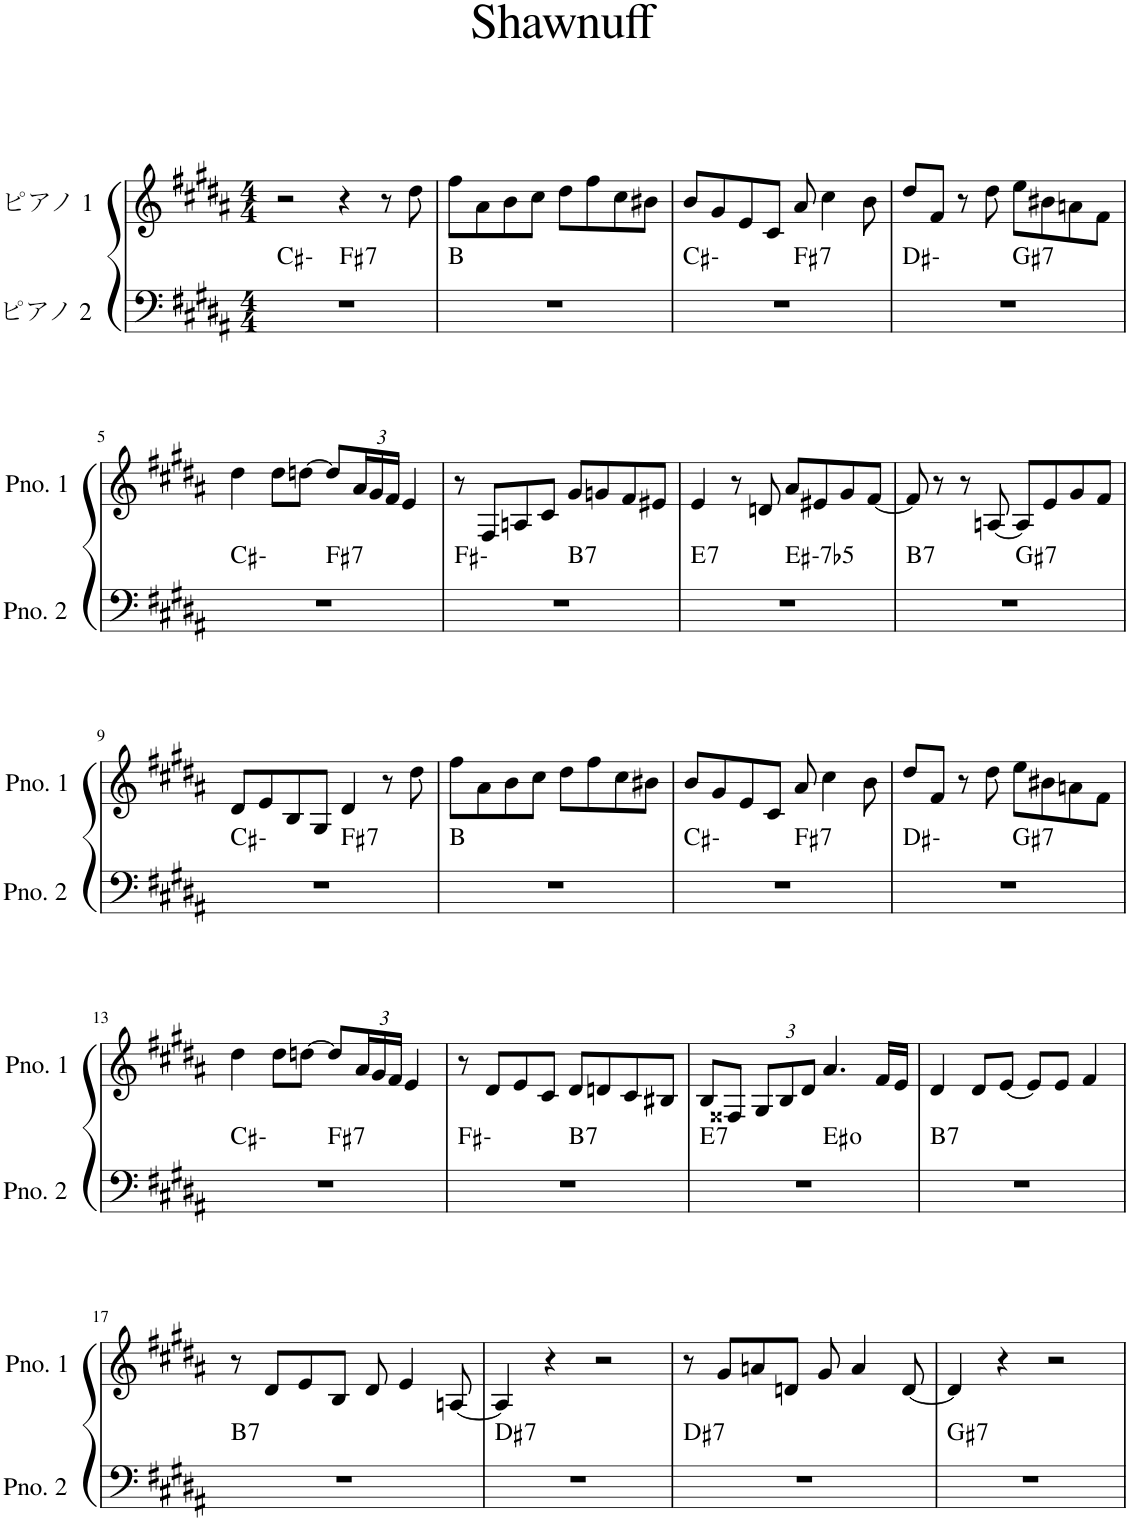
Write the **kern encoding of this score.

**kern	**harte	**kern
*part2	*part2	*part1
*staff2	*	*staff1
*I"ピアノ 2	*	*I"ピアノ 1
*clefF4	*	*clefG2
*k[f#c#g#d#a#]	*	*k[f#c#g#d#a#]
*M4/4	*	*M4/4
=1	=1	=1
*^	*	*
1r	2ryy	C#:min	2r
!	!	!LO:H:kt=7	!
.	2ryy	F#:7	4r
.	.	.	8r
.	.	.	8dd#\
*v	*v	*	*
=2	=2	=2
1r	B:maj	8ff#\L
.	.	8a#\
.	.	8b\
.	.	8cc#\J
.	.	8dd#\L
.	.	8ff#\
.	.	8cc#\
.	.	8b#X\J
=3	=3	=3
*^	*	*
1r	2ryy	C#:min	8b/L
.	.	.	8g#/
.	.	.	8e/
.	.	.	8c#/J
!	!	!LO:H:kt=7	!
.	2ryy	F#:7	8a#/
.	.	.	4cc#\
.	.	.	8b\
=4	=4	=4	=4
1r	2ryy	D#:min	8dd#/L
.	.	.	8f#/J
.	.	.	8r
.	.	.	8dd#\
!	!	!LO:H:kt=7	!
.	2ryy	G#:7	8ee\L
.	.	.	8b#X\
.	.	.	8an\
.	.	.	8f#\J
!!LO:LB:g=z
=5	=5	=5	=5
1r	2ryy	C#:min	4dd#\
.	.	.	8dd#\L
.	.	.	[8ddn\J
!	!	!LO:H:kt=7	!
.	2ryy	F#:7	8dd/L]
*	*	*	*Xbrackettup
.	.	.	24a#/L
.	.	.	24g#/
.	.	.	24f#/JJ
.	.	.	4e/
=6	=6	=6	=6
1r	2ryy	F#:min	8r
.	.	.	8F#/L
.	.	.	8An/
.	.	.	8c#/J
!	!	!LO:H:kt=7	!
.	2ryy	B:7	8g#/L
.	.	.	8gn/
.	.	.	8f#/
.	.	.	8e#X/J
=7	=7	=7	=7
!	!	!LO:H:kt=7	!
1r	2ryy	E:7	4e/
.	.	.	8r
.	.	.	8dn/
!	!	!LO:H:kt=-7b5	!
.	2ryy	E#:hdim7	8a#/L
.	.	.	8e#X/
.	.	.	8g#/
.	.	.	[8f#/J
=8	=8	=8	=8
!	!	!LO:H:kt=7	!
1r	2ryy	B:7	8f#/]
.	.	.	8r
.	.	.	8r
.	.	.	[8An/
!	!	!LO:H:kt=7	!
.	2ryy	G#:7	8A/L]
.	.	.	8e/
.	.	.	8g#/
.	.	.	8f#/J
!!LO:LB:g=z
=9	=9	=9	=9
1r	2ryy	C#:min	8d#/L
.	.	.	8e/
.	.	.	8B/
.	.	.	8G#/J
!	!	!LO:H:kt=7	!
.	2ryy	F#:7	4d#/
.	.	.	8r
.	.	.	8dd#\
*v	*v	*	*
=10	=10	=10
1r	B:maj	8ff#\L
.	.	8a#\
.	.	8b\
.	.	8cc#\J
.	.	8dd#\L
.	.	8ff#\
.	.	8cc#\
.	.	8b#X\J
=11	=11	=11
*^	*	*
1r	2ryy	C#:min	8b/L
.	.	.	8g#/
.	.	.	8e/
.	.	.	8c#/J
!	!	!LO:H:kt=7	!
.	2ryy	F#:7	8a#/
.	.	.	4cc#\
.	.	.	8b\
=12	=12	=12	=12
1r	2ryy	D#:min	8dd#/L
.	.	.	8f#/J
.	.	.	8r
.	.	.	8dd#\
!	!	!LO:H:kt=7	!
.	2ryy	G#:7	8ee\L
.	.	.	8b#X\
.	.	.	8an\
.	.	.	8f#\J
!!LO:LB:g=z
=13	=13	=13	=13
1r	2ryy	C#:min	4dd#\
.	.	.	8dd#\L
.	.	.	[8ddn\J
!	!	!LO:H:kt=7	!
.	2ryy	F#:7	8dd/L]
.	.	.	24a#/L
.	.	.	24g#/
.	.	.	24f#/JJ
.	.	.	4e/
=14	=14	=14	=14
1r	2ryy	F#:min	8r
.	.	.	8d#/L
.	.	.	8e/
.	.	.	8c#/J
!	!	!LO:H:kt=7	!
.	2ryy	B:7	8d#/L
.	.	.	8dn/
.	.	.	8c#/
.	.	.	8B#X/J
=15	=15	=15	=15
!	!	!LO:H:kt=7	!
1r	2ryy	E:7	8B/L
.	.	.	8F##X/J
.	.	.	12G#/L
.	.	.	12B/
.	.	.	12d#/J
.	2ryy	E#:dim	4.a#/
.	.	.	16f#/LL
.	.	.	16e/JJ
=16	=16	=16	=16
!	!	!LO:H:kt=7	!
*v	*v	*	*
1r	B:7	4d#/
.	.	8d#/L
.	.	[8e/J
.	.	8e/L]
.	.	8e/J
.	.	4f#/
!!LO:LB:g=z
=17	=17	=17
!	!LO:H:kt=7	!
1r	B:7	8r
.	.	8d#/L
.	.	8e/
.	.	8B/J
.	.	8d#/
.	.	4e/
.	.	[8An/
=18	=18	=18
!	!LO:H:kt=7	!
1r	D#:7	4A/]
.	.	4r
.	.	2r
=19	=19	=19
!	!LO:H:kt=7	!
1r	D#:7	8r
.	.	8g#/L
.	.	8an/
.	.	8dn/J
.	.	8g#/
.	.	4a/
.	.	[8d/
=20	=20	=20
!	!LO:H:kt=7	!
1r	G#:7	4d/]
.	.	4r
.	.	2r
=	=	=
*-	*-	*-
